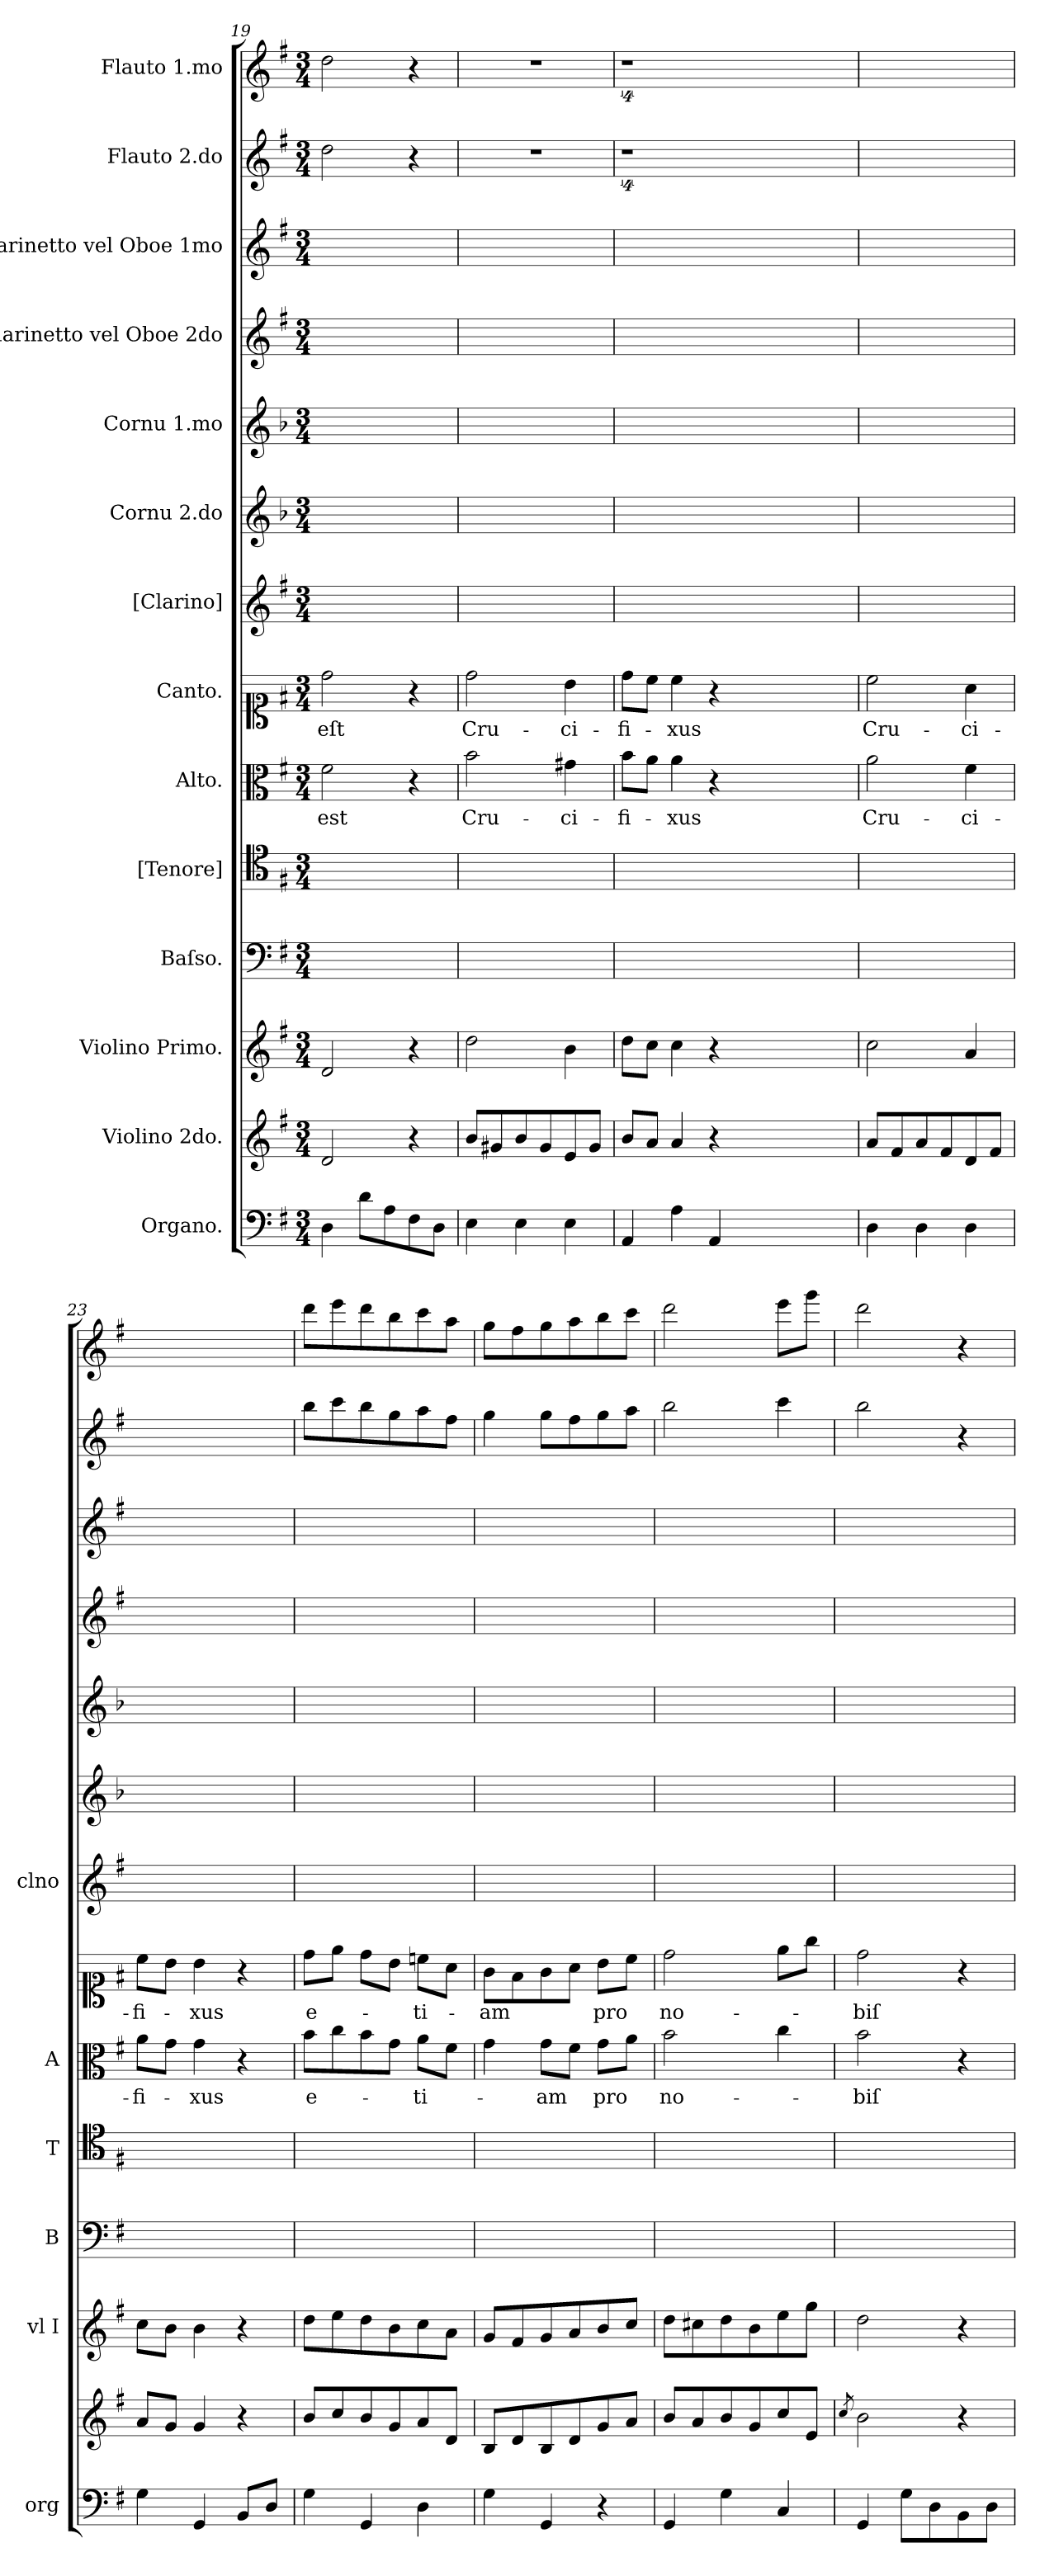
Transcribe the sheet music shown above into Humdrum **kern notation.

**kern	**kern	**kern	**kern	**kern	**kern	**text	**kern	**text	**kern	**kern	**kern	**kern	**kern	**kern	**kern
*part14	*part13	*part12	*part11	*part10	*part9	*part9	*part8	*part8	*part7	*part6	*part5	*part4	*part3	*part2	*part1
*staff14	*staff13	*staff12	*staff11	*staff10	*staff9	*staff9	*staff8	*staff8	*staff7	*staff6	*staff5	*staff4	*staff3	*staff2	*staff1
*I"Organo.	*I"Violino 2do.	*I"Violino Primo.	*I"Baſso.	*I"[Tenore]	*I"Alto.	*	*I"Canto.	*	*I"[Clarino]	*I"Cornu 2.do	*I"Cornu 1.mo	*I"Clarinetto vel Oboe 2do	*I"Clarinetto vel Oboe 1mo	*I"Flauto 2.do	*I"Flauto 1.mo
*I'org	*	*I'vl I	*I'B	*I'T	*I'A	*	*	*	*I'clno	*	*	*	*	*	*
*clefF4	*clefG2	*clefG2	*clefF4	*clefC4	*clefC3	*	*clefC1	*	*clefG2	*clefG2	*clefG2	*clefG2	*clefG2	*clefG2	*clefG2
*	*	*	*	*	*	*	*	*	*	*ITrd-1c-2	*ITrd-1c-2	*	*	*	*
*k[f#]	*k[f#]	*k[f#]	*k[f#]	*k[f#]	*k[f#]	*	*k[f#]	*	*k[f#]	*k[f#]	*k[f#]	*k[f#]	*k[f#]	*k[f#]	*k[f#]
*G:	*G:	*G:	*G:	*G:	*G:	*	*G:	*	*G:	*G:	*G:	*G:	*G:	*G:	*G:
*M3/4	*M3/4	*M3/4	*M3/4	*M3/4	*M3/4	*	*M3/4	*	*M3/4	*M3/4	*M3/4	*M3/4	*M3/4	*M3/4	*M3/4
=19	=19	=19	=19	=19	=19	=19	=19	=19	=19	=19	=19	=19	=19	=19	=19
4D\	2d/	2d/	2.ryy	2.ryy	2f#\	est	2dd\	eſt	2.ryy	2.ryy	2.ryy	2.ryy	2.ryy	2dd\	2dd\
8d\L	.	.	.	.	.	.	.	.	.	.	.	.	.	.	.
8A\	.	.	.	.	.	.	.	.	.	.	.	.	.	.	.
8F#\	4r	4r	.	.	4r	.	4r	.	.	.	.	.	.	4r	4r
8D\J	.	.	.	.	.	.	.	.	.	.	.	.	.	.	.
=20	=20	=20	=20	=20	=20	=20	=20	=20	=20	=20	=20	=20	=20	=20	=20
4E\	8b/L	2dd\	2.ryy	2.ryy	2b\	Cru-	2dd\	Cru-	2.ryy	2.ryy	2.ryy	2.ryy	2.ryy	2.r	2.r
.	8g#X/	.	.	.	.	.	.	.	.	.	.	.	.	.	.
4E\	8b/	.	.	.	.	.	.	.	.	.	.	.	.	.	.
.	8g#/	.	.	.	.	.	.	.	.	.	.	.	.	.	.
4E\	8e/	4b\	.	.	4g#X\	-ci-	4b\	-ci-	.	.	.	.	.	.	.
.	8g#/J	.	.	.	.	.	.	.	.	.	.	.	.	.	.
=21	=21	=21	=21	=21	=21	=21	=21	=21	=21	=21	=21	=21	=21	=21	=21
4AA/	8b/L	8dd\L	2.ryy	2.ryy	8b\L	-fi-	8dd\L	-fi-	2.ryy	2.ryy	2.ryy	2.ryy	2.ryy	4%9r	4%9r
.	8a/J	8cc\J	.	.	8a\J	.	8cc\J	.	.	.	.	.	.	.	.
4A\	4a/	4cc\	.	.	4a\	-xus	4cc\	-xus	.	.	.	.	.	.	.
4AA/	4r	4r	.	.	4r	.	4r	.	.	.	.	.	.	.	.
1.ryy	1.ryy	1.ryy	1.ryy	1.ryy	1.ryy	.	1.ryy	.	1.ryy	1.ryy	1.ryy	1.ryy	1.ryy	.	.
=22	=22	=22	=22	=22	=22	=22	=22	=22	=22	=22	=22	=22	=22	=22	=22
!	!	!	!	!	!	!	!	!LO:LY:i	!	!	!	!	!	!	!
4D\	8a/L	2cc\	2.ryy	2.ryy	2a\	Cru-	2cc\	Cru-	2.ryy	2.ryy	2.ryy	2.ryy	2.ryy	2.ryy	2.ryy
.	8f#/	.	.	.	.	.	.	.	.	.	.	.	.	.	.
4D\	8a/	.	.	.	.	.	.	.	.	.	.	.	.	.	.
.	8f#/	.	.	.	.	.	.	.	.	.	.	.	.	.	.
!	!	!	!	!	!	!	!	!LO:LY:i	!	!	!	!	!	!	!
4D\	8d/	4a/	.	.	4f#\	-ci-	4a\	-ci-	.	.	.	.	.	.	.
.	8f#/J	.	.	.	.	.	.	.	.	.	.	.	.	.	.
=23	=23	=23	=23	=23	=23	=23	=23	=23	=23	=23	=23	=23	=23	=23	=23
!	!	!	!	!	!	!	!	!LO:LY:i	!	!	!	!	!	!	!
4G\	8a/L	8cc\L	2.ryy	2.ryy	8a\L	-fi-	8cc\L	-fi-	2.ryy	2.ryy	2.ryy	2.ryy	2.ryy	2.ryy	2.ryy
.	8g/J	8b\J	.	.	8g\J	.	8b\J	.	.	.	.	.	.	.	.
!	!	!	!	!	!	!	!	!LO:LY:i	!	!	!	!	!	!	!
4GG/	4g/	4b\	.	.	4g\	-xus	4b\	-xus	.	.	.	.	.	.	.
8BB/L	4r	4r	.	.	4r	.	4r	.	.	.	.	.	.	.	.
8D/J	.	.	.	.	.	.	.	.	.	.	.	.	.	.	.
=24	=24	=24	=24	=24	=24	=24	=24	=24	=24	=24	=24	=24	=24	=24	=24
4G\	8b/L	8dd\L	2.ryy	2.ryy	8b\L	e-	8dd\L	e-	2.ryy	2.ryy	2.ryy	2.ryy	2.ryy	8bb\L	8ddd\L
.	8cc/	8ee\	.	.	8cc\	.	8ee\J	.	.	.	.	.	.	8ccc\	8eee\
4GG/	8b/	8dd\	.	.	8b\	.	8dd\L	.	.	.	.	.	.	8bb\	8ddd\
.	8g/	8b\	.	.	8g\J	.	8b\J	.	.	.	.	.	.	8gg\	8bb\
4D\	8a/	8cc\	.	.	8a\L	-ti-	8ccn\L	-ti-	.	.	.	.	.	8aa\	8ccc\
.	8d/J	8a\J	.	.	8f#\J	.	8a\J	.	.	.	.	.	.	8ff#\J	8aa\J
=25	=25	=25	=25	=25	=25	=25	=25	=25	=25	=25	=25	=25	=25	=25	=25
4G\	8B/L	8g/L	2.ryy	2.ryy	4g\	.	8g\L	-am	2.ryy	2.ryy	2.ryy	2.ryy	2.ryy	4gg\	8gg\L
.	8d/	8f#/	.	.	.	.	8f#\	.	.	.	.	.	.	.	8ff#\
4GG/	8B/	8g/	.	.	8g\L	-am	8g\	.	.	.	.	.	.	8gg\L	8gg\
.	8d/	8a/	.	.	8f#\J	.	8a\J	.	.	.	.	.	.	8ff#\	8aa\
4r	8g/	8b/	.	.	8g\L	pro	8b\L	pro	.	.	.	.	.	8gg\	8bb\
.	8a/J	8cc/J	.	.	8a\J	.	8cc\J	.	.	.	.	.	.	8aa\J	8ccc\J
=26	=26	=26	=26	=26	=26	=26	=26	=26	=26	=26	=26	=26	=26	=26	=26
4GG/	8b/L	8dd\L	2.ryy	2.ryy	2b\	no-	2dd\	no-	2.ryy	2.ryy	2.ryy	2.ryy	2.ryy	2bb\	2ddd\
.	8a/	8cc#X\	.	.	.	.	.	.	.	.	.	.	.	.	.
4G\	8b/	8dd\	.	.	.	.	.	.	.	.	.	.	.	.	.
.	8g/	8b\	.	.	.	.	.	.	.	.	.	.	.	.	.
4C/	8cc/	8ee\	.	.	4cc\	.	8ee\L	.	.	.	.	.	.	4ccc\	8eee\L
.	8e/J	8gg\J	.	.	.	.	8gg\J	.	.	.	.	.	.	.	8ggg\J
=27	=27	=27	=27	=27	=27	=27	=27	=27	=27	=27	=27	=27	=27	=27	=27
.	8qcc/	.	.	.	.	.	.	.	.	.	.	.	.	.	.
4GG/	2b\	2dd\	2.ryy	2.ryy	2b\	-biſ	2dd\	-biſ	2.ryy	2.ryy	2.ryy	2.ryy	2.ryy	2bb\	2ddd\
8G\L	.	.	.	.	.	.	.	.	.	.	.	.	.	.	.
8D\	.	.	.	.	.	.	.	.	.	.	.	.	.	.	.
8BB\	4r	4r	.	.	4r	.	4r	.	.	.	.	.	.	4r	4r
8D\J	.	.	.	.	.	.	.	.	.	.	.	.	.	.	.
=	=	=	=	=	=	=	=	=	=	=	=	=	=	=	=
*-	*-	*-	*-	*-	*-	*-	*-	*-	*-	*-	*-	*-	*-	*-	*-
